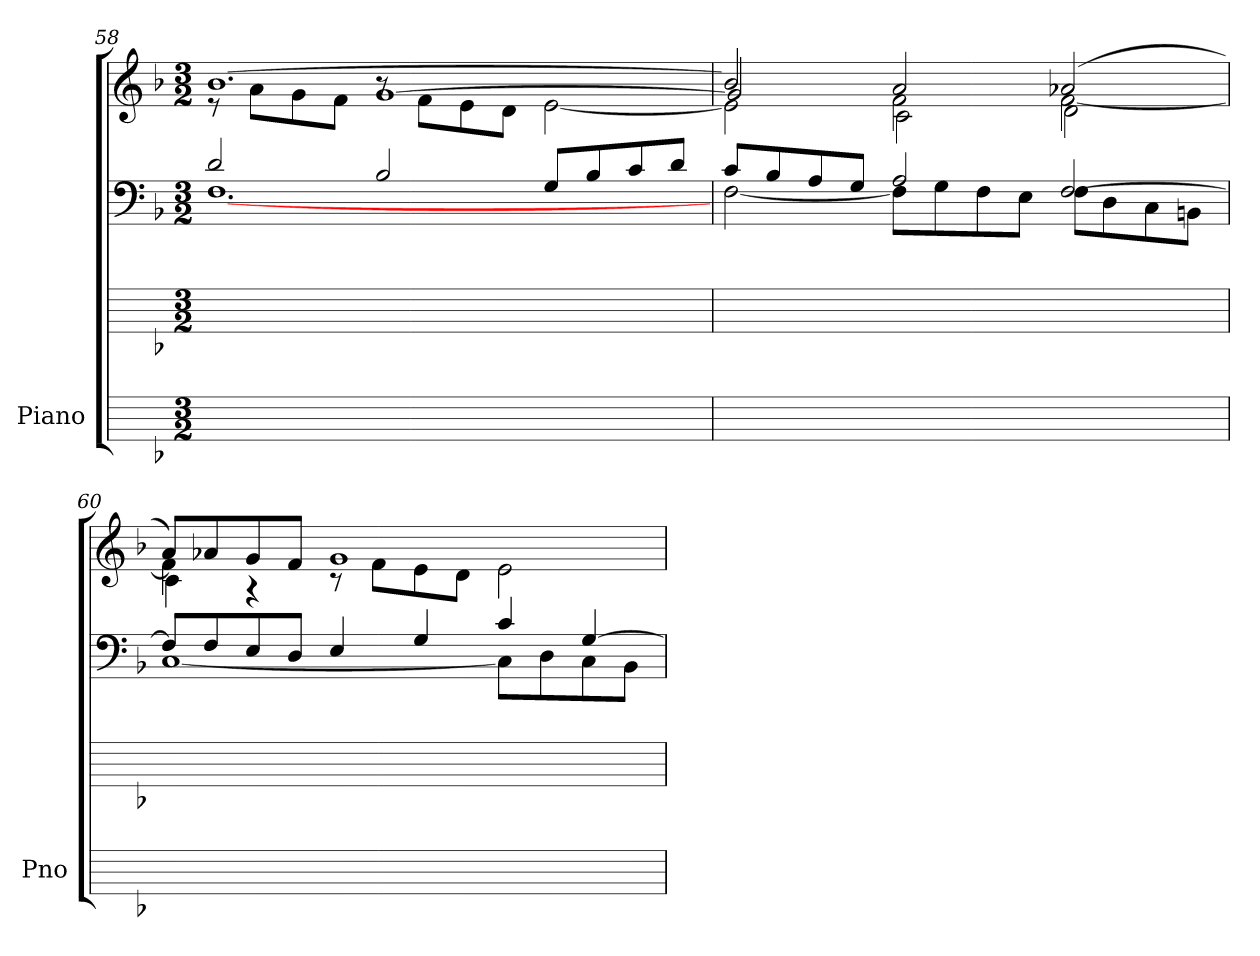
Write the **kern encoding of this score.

**kern	**kern	**kern	**kern
*part1	*part1	*part1	*part1
*staff4	*staff3	*staff2	*staff1
*I"Piano	*	*	*
*I'Pno	*	*	*
*	*	*clefF4	*clefG2
*k[b-]	*k[b-]	*k[b-]	*k[b-]
*F:	*F:	*F:	*F:
*M3/2	*M3/2	*M3/2	*M3/2
=58	=58	=58	=58
*	*	*^	*^
*	*	*	*	*	*^
1.ryy	1.ryy	2d/	[1.F\	[1.b-/	8r	2ryy
.	.	.	.	.	8a\L	.
.	.	.	.	.	8g\	.
.	.	.	.	.	8f\J	.
.	.	2B-/	.	.	8r	[1g\
.	.	.	.	.	8f\L	.
.	.	.	.	.	8e\	.
.	.	.	.	.	8d\J	.
.	.	8G/L	.	.	[2e\	.
.	.	8B-/	.	.	.	.
.	.	8c/	.	.	.	.
.	.	8d/J	.	.	.	.
=59	=59	=59	=59	=59	=59	=59
1.ryy	1.ryy	8c/L	[2F\	2b-/]	2e\]	2g/]
.	.	8B-/	.	.	.	.
.	.	8A/	.	.	.	.
.	.	8G/J	.	.	.	.
.	.	2A/	8FL]	2a/	2f\	2c\
.	.	.	8G	.	.	.
.	.	.	8F	.	.	.
.	.	.	8EJ	.	.	.
.	.	[2F/	8FL	(>2a-X/	[2f\	2d\
.	.	.	8D	.	.	.
.	.	.	8C	.	.	.
.	.	.	8BBnJ	.	.	.
=60	=60	=60	=60	=60	=60	=60
1.ryy	1.ryy	8FL]	[1C\	8a/L)	4f\]	4c\
.	.	8F	.	8a-X/	.	.
.	.	8E	.	8g/	4r	4ryy
.	.	8DJ	.	8f/J	.	.
.	.	4E/	.	1g/	8r	2ryy
.	.	.	.	.	8fL	.
.	.	4G/	.	.	8e	.
.	.	.	.	.	8dJ	.
.	.	4c/	8CL]	.	2e\	2ryy
.	.	.	8D	.	.	.
.	.	[4G/	8C	.	.	.
.	.	.	8BB-J	.	.	.
*	*	*v	*v	*	*	*
*	*	*	*v	*v	*v
=	=	=	=
*-	*-	*-	*-
